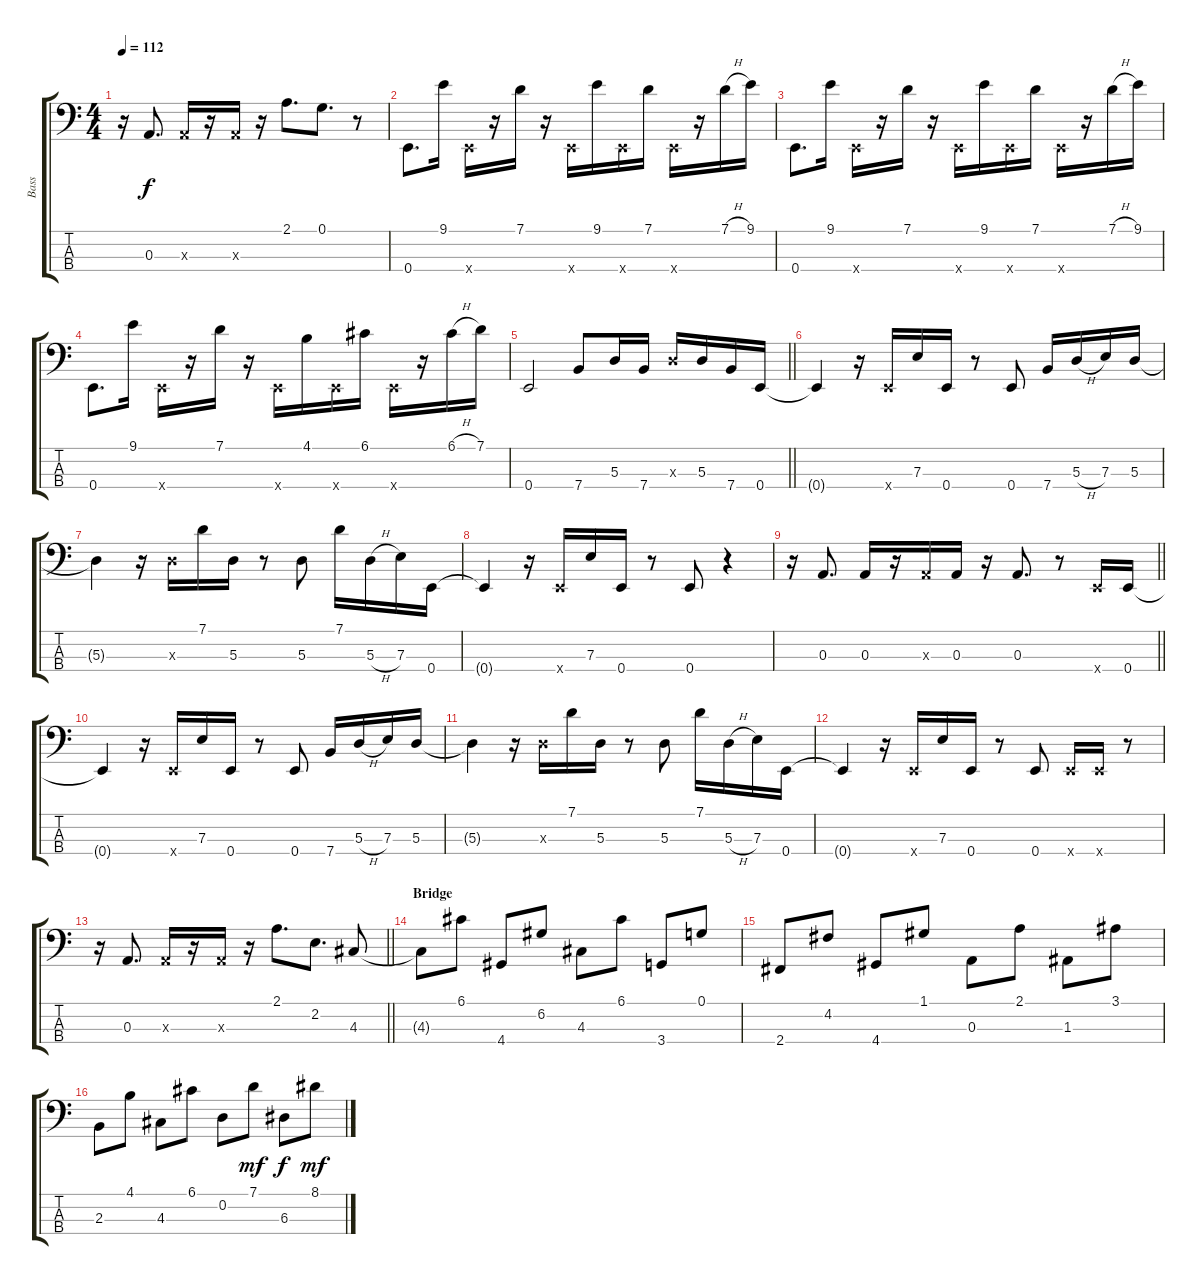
\track ("Bass" "Bass") {instrument slapbass1}
\staff {score tabs}
\tuning (G2 D2 A1 E1) {hide}
\ts (4 4)
\tempo 112
\clef f4
\ks c
r.16{dy f} 0.3.8{d} 0.3{x}.16 r.16 0.3{x}.16 r.16 2.1.8{d} 0.1.8{d} r.8 |
0.4.8{d} 9.1.16 0.4{x}.16 r.16 7.1.16 r.16 0.4{x}.16 9.1.16 0.4{x}.16 7.1.16 0.4{x}.16 r.16 7.1{h}.16 9.1.16 |
0.4.8{d} 9.1.16 0.4{x}.16 r.16 7.1.16 r.16 0.4{x}.16 9.1.16 0.4{x}.16 7.1.16 0.4{x}.16 r.16 7.1{h}.16 9.1.16 |
0.4.8{d} 9.1.16 0.4{x}.16 r.16 7.1.16 r.16 0.4{x}.16 4.1.16 0.4{x}.16 6.1.16 0.4{x}.16 r.16 6.1{h}.16 7.1.16 |
\barLineRight lightlight
0.4.2 7.4.8 5.3.16 7.4.16 5.3{x}.16 5.3.16 7.4.16 0.4.16 |
0.4{t}.4 r.16 0.4{x}.16 7.3.16 0.4.16 r.8 0.4.8 7.4.16 5.3{h}.16 7.3.16 5.3.16 |
5.3{t}.4 r.16 5.3{x}.16 7.1.16 5.3.16 r.8 5.3.8 7.1.16 5.3{h}.16 7.3.16 0.4.16 |
0.4{t}.4 r.16 0.4{x}.16 7.3.16 0.4.16 r.8 0.4.8 r.4 |
\barLineRight lightlight
r.16 0.3.8{d} 0.3.16 r.16 0.3{x}.16 0.3.16 r.16 0.3.8{d} r.8 0.4{x}.16 0.4.16 |
0.4{t}.4 r.16 0.4{x}.16 7.3.16 0.4.16 r.8 0.4.8 7.4.16 5.3{h}.16 7.3.16 5.3.16 |
5.3{t}.4 r.16 5.3{x}.16 7.1.16 5.3.16 r.8 5.3.8 7.1.16 5.3{h}.16 7.3.16 0.4.16 |
0.4{t}.4 r.16 0.4{x}.16 7.3.16 0.4.16 r.8 0.4.8 0.4{x}.16 0.4{x}.16 r.8 |
\barLineRight lightlight
r.16 0.3.8{d} 0.3{x}.16 r.16 0.3{x}.16 r.16 2.1.8{d} 2.2.8{d} 4.3.8{instrument electricbassfinger} |
\section ("" "Bridge")
4.3{t}.8 6.1.8 4.4.8 6.2.8 4.3.8 6.1.8 3.4.8 0.1.8 |
2.4.8 4.2.8 4.4.8 1.1.8 0.3.8 2.1.8 1.3.8 3.1.8 |
2.3.8 4.1.8 4.3.8 6.1.8 0.2.8 7.1.8{dy mf} 6.3.8{dy f} 8.1.8{dy mf}
